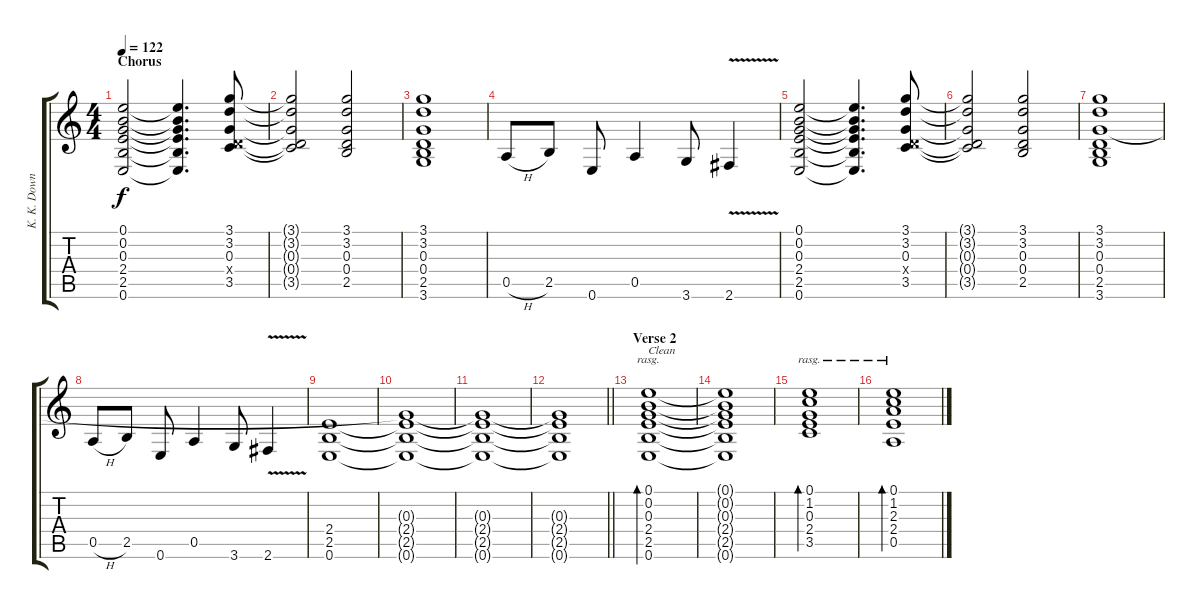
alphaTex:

\track ("K. K. Downing" "K. K. Down") {instrument overdrivenguitar}
\staff {score tabs}
\tuning (E4 B3 G3 D3 A2 E2) {hide}
\ts (4 4)
\section ("" "Chorus")
\tempo 122
\clef g2
\ks c
(0.1 0.2 0.3 2.4 2.5 0.6).2{dy f} (0.1{t} 0.2{t} 0.3{t} 2.4{t} 2.5{t} 0.6{t}).4{d} (3.1 3.2 0.3 0.4{x} 3.5).8 |
(3.1{t} 3.2{t} 0.3{t} 0.4{t} 3.5{t}).2 (3.1 3.2 0.3 0.4 2.5).2 |
(3.1 3.2 0.3 0.4 2.5 3.6).1 |
0.5{h}.8 2.5.8 0.6.8 0.5.4 3.6.8 2.6{v}.4 |
(0.1 0.2 0.3 2.4 2.5 0.6).2 (0.1{t} 0.2{t} 0.3{t} 2.4{t} 2.5{t} 0.6{t}).4{d} (3.1 3.2 0.3 0.4{x} 3.5).8 |
(3.1{t} 3.2{t} 0.3{t} 0.4{t} 3.5{t}).2 (3.1 3.2 0.3 0.4 2.5).2 |
(3.1 3.2 0.3 0.4 2.5 3.6).1 |
0.5{h}.8 2.5.8 0.6.8 0.5.4 3.6.8 2.6{v}.4 |
(2.4 2.5 0.6).1 |
(0.3{t} 2.4{t} 2.5{t} 0.6{t}).1 |
(0.3{t} 2.4{t} 2.5{t} 0.6{t}).1 |
\barLineRight lightlight
(0.3{t} 2.4{t} 2.5{t} 0.6{t}).1 |
\section ("" "Verse 2")
(0.1 0.2 0.3 2.4 2.5 0.6).1{bd 480 rasg ii txt "Clean" volume 10 instrument electricguitarclean} |
(0.1{t} 0.2{t} 0.3{t} 2.4{t} 2.5{t} 0.6{t}).1 |
(0.1 1.2 0.3 2.4 3.5).1{bd 120 rasg ii} |
(0.1 1.2 2.3 2.4 0.5).1{bd 120 rasg ii}
